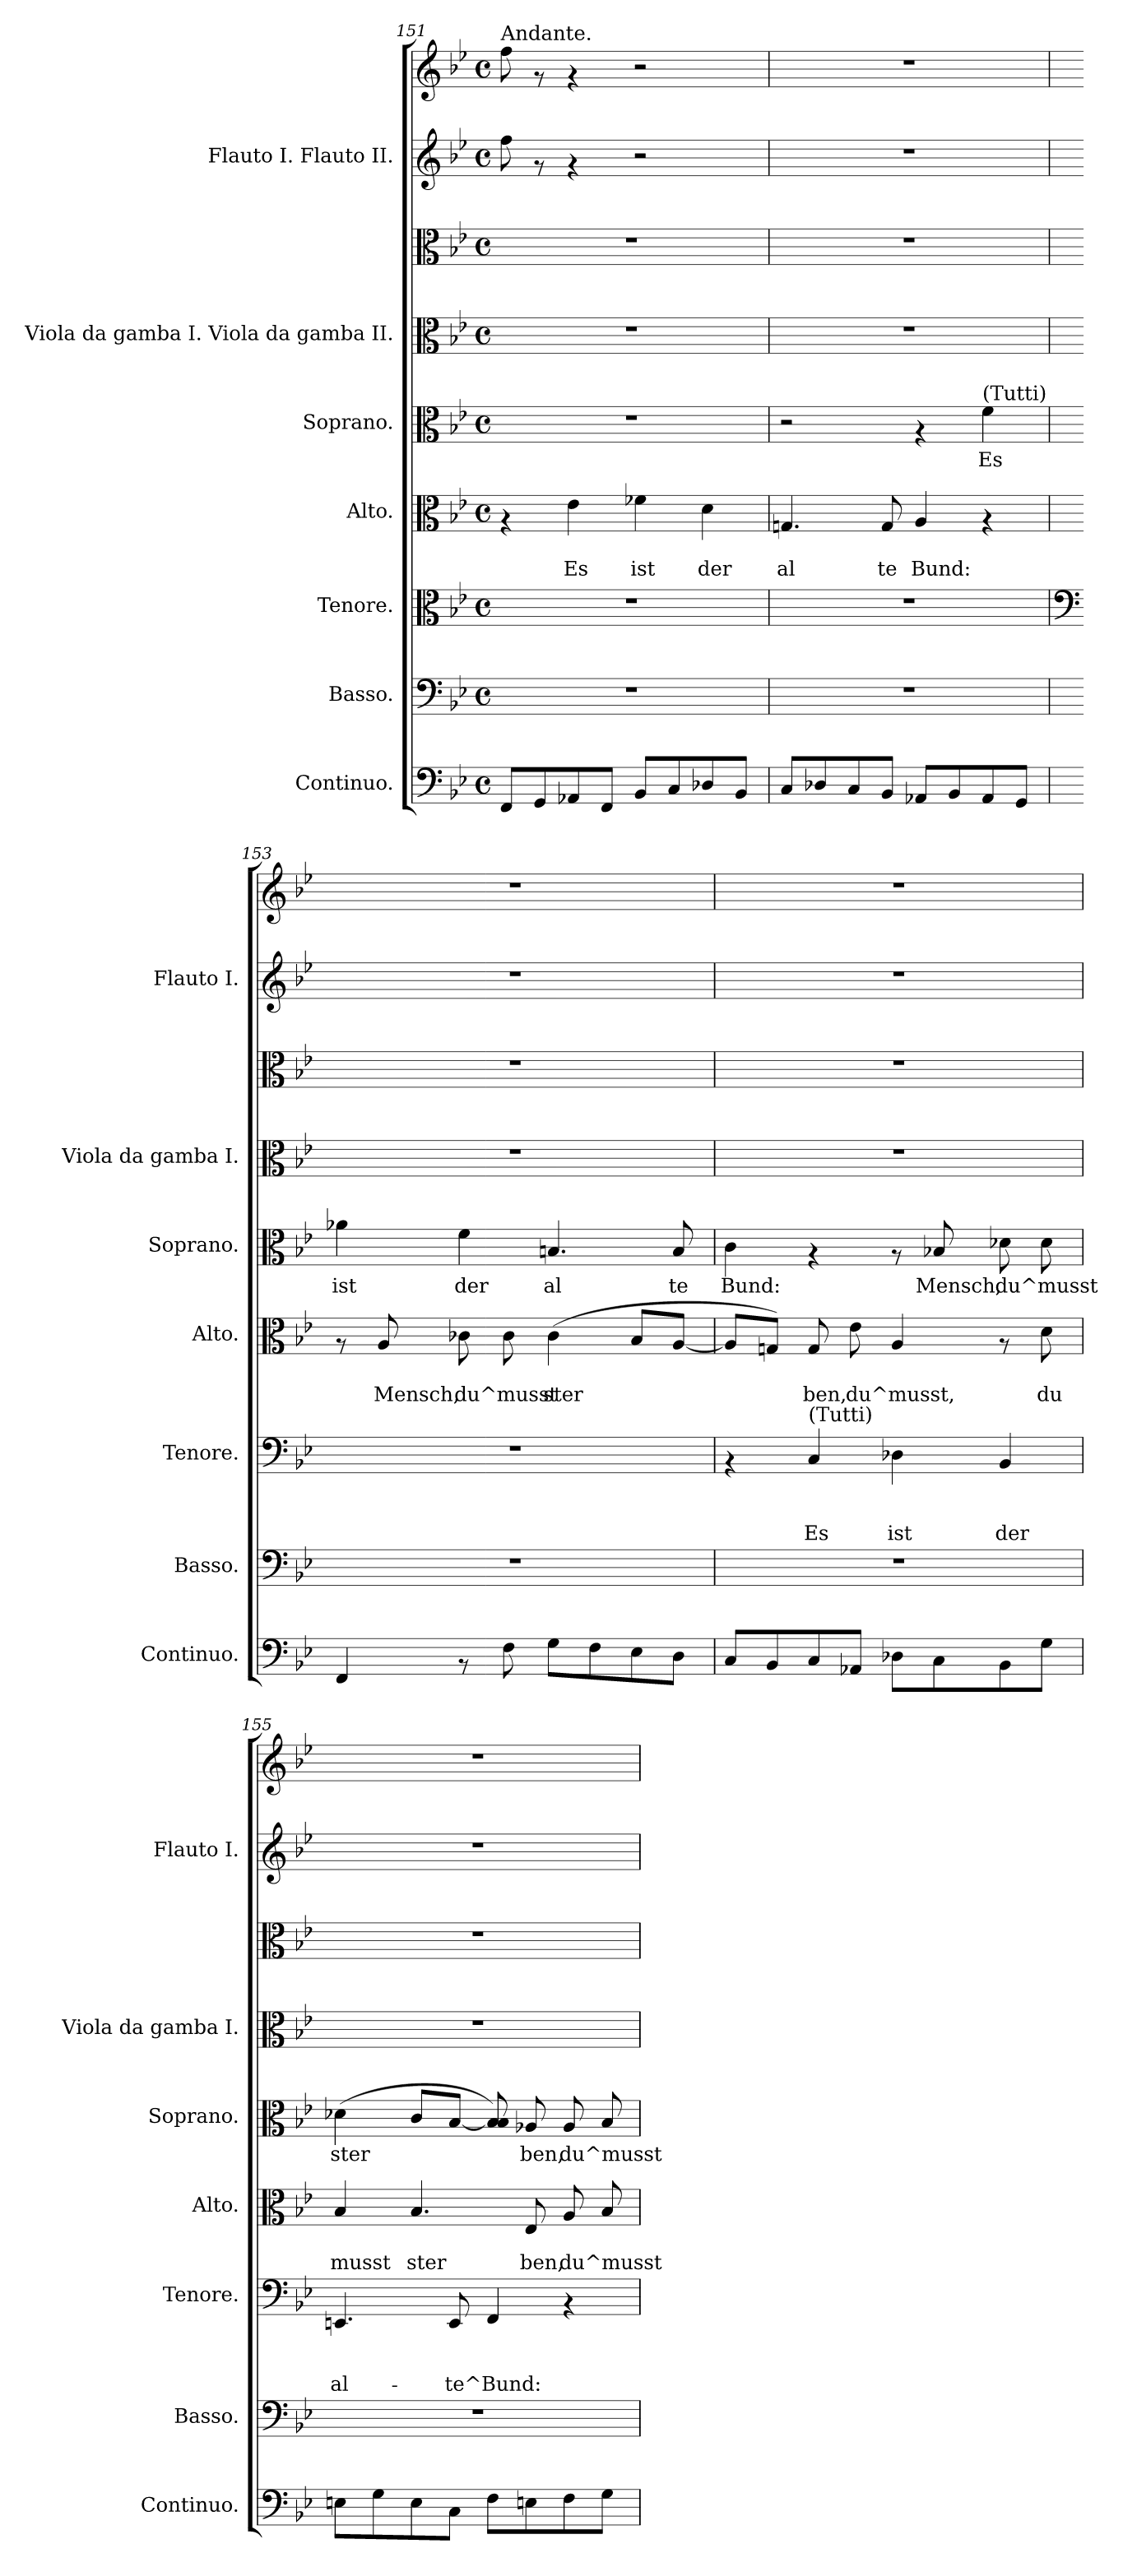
**kern	**kern	**kern	**text	**text	**text	**kern	**text	**text	**kern	**text	**kern	**kern	**kern	**kern
*part7	*part6	*part5	*part5	*part5	*part5	*part4	*part4	*part4	*part3	*part3	*part2	*part2	*part1	*part1
*staff9	*staff8	*staff7	*staff7	*staff7	*staff7	*staff6	*staff6	*staff6	*staff5	*staff5	*staff4	*staff3	*staff2	*staff1
*I"Continuo.	*I"Basso.	*I"Tenore.	*	*	*	*I"Alto.	*	*	*I"Soprano.	*	*I"Viola da gamba I. Viola da gamba II.	*	*I"Flauto I. Flauto II.	*
*I'Continuo.	*I'Basso.	*I'Tenore.	*	*	*	*I'Alto.	*	*	*I'Soprano.	*	*I'Viola da gamba I.	*	*I'Flauto I.	*
*clefF4	*clefF4	*clefC3	*	*	*	*clefC3	*	*	*clefC3	*	*clefC3	*clefC3	*clefG2	*clefG2
*k[b-e-]	*k[b-e-]	*k[b-e-]	*	*	*	*k[b-e-]	*	*	*k[b-e-]	*	*k[b-e-]	*k[b-e-]	*k[b-e-]	*k[b-e-]
*B-:	*B-:	*B-:	*	*	*	*B-:	*	*	*B-:	*	*B-:	*B-:	*B-:	*B-:
*M4/4	*M4/4	*M4/4	*	*	*	*M4/4	*	*	*M4/4	*	*M4/4	*M4/4	*M4/4	*M4/4
*met(c)	*met(c)	*met(c)	*	*	*	*met(c)	*	*	*met(c)	*	*met(c)	*met(c)	*met(c)	*met(c)
=151	=151	=151	=151	=151	=151	=151	=151	=151	=151	=151	=151	=151	=151	=151
!	!	!	!	!	!	!	!	!	!	!	!	!	!	!LO:TX:a:t=Andante.
8FF/L	1r	1r	.	.	.	4rG	.	.	1r	.	1r	1r	8ff\	8ff\
8GG/	.	.	.	.	.	.	.	.	.	.	.	.	8rf	8rf
!	!	!	!	!	!	!	!	!LO:LY:b	!	!	!	!	!	!
8AA-X/	.	.	.	.	.	4e-\	.	Es	.	.	.	.	4rf	4rf
8FF/J	.	.	.	.	.	.	.	.	.	.	.	.	.	.
!	!	!	!	!	!	!	!	!LO:LY:b	!	!	!	!	!	!
8BB-/L	.	.	.	.	.	4f-X\	.	ist	.	.	.	.	2r	2r
8C/	.	.	.	.	.	.	.	.	.	.	.	.	.	.
!	!	!	!	!	!	!	!	!LO:LY:b	!	!	!	!	!	!
8D-X/	.	.	.	.	.	4d\	.	der	.	.	.	.	.	.
8BB-/J	.	.	.	.	.	.	.	.	.	.	.	.	.	.
=152	=152	=152	=152	=152	=152	=152	=152	=152	=152	=152	=152	=152	=152	=152
!	!	!	!	!	!	!	!	!LO:LY:b	!	!	!	!	!	!
8C/L	1r	1r	.	.	.	4.Gn/	.	al	2r	.	1r	1r	1r	1r
8D-X/	.	.	.	.	.	.	.	.	.	.	.	.	.	.
8C/	.	.	.	.	.	.	.	.	.	.	.	.	.	.
!	!	!	!	!	!	!	!	!LO:LY:b	!	!	!	!	!	!
8BB-/J	.	.	.	.	.	8G/	.	te	.	.	.	.	.	.
!	!	!	!	!	!	!	!	!LO:LY:b	!	!	!	!	!	!
8AA-X/L	.	.	.	.	.	4A/	.	Bund:	4rG	.	.	.	.	.
8BB-/	.	.	.	.	.	.	.	.	.	.	.	.	.	.
!	!	!	!	!	!	!	!	!	!LO:TX:a:t=(Tutti)	!	!	!	!	!
!	!	!	!	!	!	!	!	!	!	!LO:LY:b	!	!	!	!
8AA-/	.	.	.	.	.	4rG	.	.	4f\	Es	.	.	.	.
8GG/J	.	.	.	.	.	.	.	.	.	.	.	.	.	.
!!LO:LB:g=z
=153	=153	=153	=153	=153	=153	=153	=153	=153	=153	=153	=153	=153	=153	=153
*	*	*clefF4	*	*	*	*	*	*	*	*	*	*	*	*
!	!	!	!	!	!	!	!	!	!	!LO:LY:b	!	!	!	!
4FF/	1r	1r	.	.	.	8rG	.	.	4a-X\	ist	1r	1r	1r	1r
!	!	!	!	!	!	!	!	!LO:LY:b	!	!	!	!	!	!
.	.	.	.	.	.	8A/	.	Mensch,	.	.	.	.	.	.
!	!	!	!	!	!	!	!	!LO:LY:b	!	!LO:LY:b	!	!	!	!
8rAA	.	.	.	.	.	8c-X\	.	du^musst	4f\	der	.	.	.	.
8F\	.	.	.	.	.	8c-\	.	.	.	.	.	.	.	.
!	!	!	!	!	!	!	!	!LO:LY:b	!	!LO:LY:b	!	!	!	!
8G\L	.	.	.	.	.	(<4c-\	.	ster	4.Bn/	al	.	.	.	.
8F\	.	.	.	.	.	.	.	.	.	.	.	.	.	.
8E-\	.	.	.	.	.	8B-/L	.	.	.	.	.	.	.	.
!	!	!	!	!	!	!	!	!	!	!LO:LY:b	!	!	!	!
8D\J	.	.	.	.	.	[<8A/J	.	.	8B/	te	.	.	.	.
=154	=154	=154	=154	=154	=154	=154	=154	=154	=154	=154	=154	=154	=154	=154
!	!	!	!	!	!	!	!	!	!	!LO:LY:b	!	!	!	!
8C/L	1r	4rAA	.	.	.	8A/L]	.	.	4c\	Bund:	1r	1r	1r	1r
8BB-/	.	.	.	.	.	8Gn/J)	.	.	.	.	.	.	.	.
!	!	!LO:TX:a:t=(Tutti)	!	!	!	!	!	!	!	!	!	!	!	!
!	!	!	!	!	!LO:LY:b	!	!	!LO:LY:b	!	!	!	!	!	!
8C/	.	4C/	.	.	Es	8G/	.	ben,	4rG	.	.	.	.	.
!	!	!	!	!	!	!	!	!LO:LY:b	!	!	!	!	!	!
8AA-X/J	.	.	.	.	.	8e-\	.	du^musst,	.	.	.	.	.	.
!	!	!	!	!	!LO:LY:b	!	!	!	!	!	!	!	!	!
8D-X\L	.	4D-X\	.	.	ist	4A/	.	.	8rG	.	.	.	.	.
!	!	!	!	!	!	!	!	!	!	!LO:LY:b	!	!	!	!
8C\	.	.	.	.	.	.	.	.	8B-X/	Mensch,	.	.	.	.
!	!	!	!	!	!LO:LY:b	!	!	!	!	!LO:LY:b	!	!	!	!
8BB-\	.	4BB-/	.	.	der	8rG	.	.	8d-X\	du^musst	.	.	.	.
!	!	!	!	!	!	!	!	!LO:LY:b	!	!	!	!	!	!
8G\J	.	.	.	.	.	8d\	.	du	8d-\	.	.	.	.	.
=155	=155	=155	=155	=155	=155	=155	=155	=155	=155	=155	=155	=155	=155	=155
!	!	!	!	!	!LO:LY:b	!	!	!LO:LY:b	!	!LO:LY:b	!	!	!	!
8En\L	1r	4.EEn/	.	.	al-	4B-/	.	musst	(>4d-X\	ster	1r	1r	1r	1r
8G\	.	.	.	.	.	.	.	.	.	.	.	.	.	.
!	!	!	!	!	!	!	!	!LO:LY:b	!	!	!	!	!	!
8E\	.	.	.	.	.	4.B-/	.	ster	8c/L	.	.	.	.	.
!	!	!	!	!	!LO:LY:b	!	!	!	!	!	!	!	!	!
8C\J	.	8EE/	.	.	-te^Bund:	.	.	.	[<8B-/J	.	.	.	.	.
8F\L	.	4FF/	.	.	.	.	.	.	8B-/] 8B-/)	.	.	.	.	.
!	!	!	!	!	!	!	!	!LO:LY:b	!	!LO:LY:b	!	!	!	!
8En\	.	.	.	.	.	8E-/	.	ben,	8A-X/	ben,	.	.	.	.
!	!	!	!	!	!	!	!	!LO:LY:b	!	!LO:LY:b	!	!	!	!
8F\	.	4rAA	.	.	.	8A/	.	du^musst	8A-/	du^musst	.	.	.	.
8G\J	.	.	.	.	.	8B-/	.	.	8B-/	.	.	.	.	.
=	=	=	=	=	=	=	=	=	=	=	=	=	=	=
*-	*-	*-	*-	*-	*-	*-	*-	*-	*-	*-	*-	*-	*-	*-
